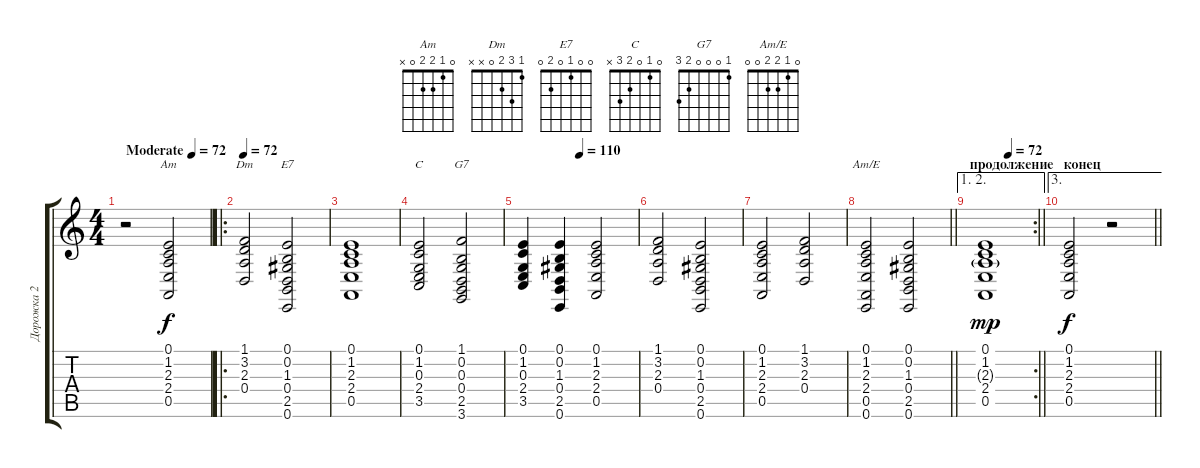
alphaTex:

\track ("Дорожка 2" "Дорожка 2") {instrument stringensemble1}
\staff {score tabs}
\tuning (E4 B3 G3 D3 A2 E2) {hide}
\chord ("Am" 0 1 2 2 0 x)
\chord ("Dm" 1 3 2 0 x x)
\chord ("E7" 0 0 1 0 2 0)
\chord ("C" 0 1 0 2 3 x)
\chord ("G7" 1 0 0 0 2 3)
\chord ("Am/E" 0 1 2 2 0 0)
\ts (4 4)
\tempo (72 "Moderate")
\clef g2
\ks c
r.2{dy f instrument stringensemble1} (0.1 1.2 2.3 2.4 0.5).2{ch "Am"} |
\ro
\tempo 72
(1.1 3.2 2.3 0.4).2{ch "Dm"} (0.1 0.2 1.3 0.4 2.5 0.6).2{ch "E7"} |
(0.1 1.2 2.3 2.4 0.5).1 |
(0.1 1.2 0.3 2.4 3.5).2{ch "C"} (1.1 0.2 0.3 0.4 2.5 3.6).2{ch "G7"} |
\tempo (110 0.5)
(0.1 1.2 0.3 2.4 3.5).4 (0.1 0.2 1.3 0.4 2.5 0.6).4 (0.1 1.2 2.3 2.4 0.5).2 |
(1.1 3.2 2.3 0.4).2 (0.1 0.2 1.3 0.4 2.5 0.6).2 |
(0.1 1.2 2.3 2.4 0.5).2 (1.1 3.2 2.3 0.4).2 |
\barLineRight lightlight
(0.1 1.2 2.3 2.4 0.5 0.6).2{ch "Am/E"} (0.1 0.2 1.3 0.4 2.5 0.6).2 |
\ae (1 2)
\rc 2
\section ("" "продолжение")
\tempo (72 0.5)
\barLineRight lightlight
(0.1 1.2 2.3{g} 2.4 0.5).1{dy mp} |
\ae 3
\section ("" "конец")
\barLineRight lightlight
(0.1 1.2 2.3 2.4 0.5).2{dy f} r.2
